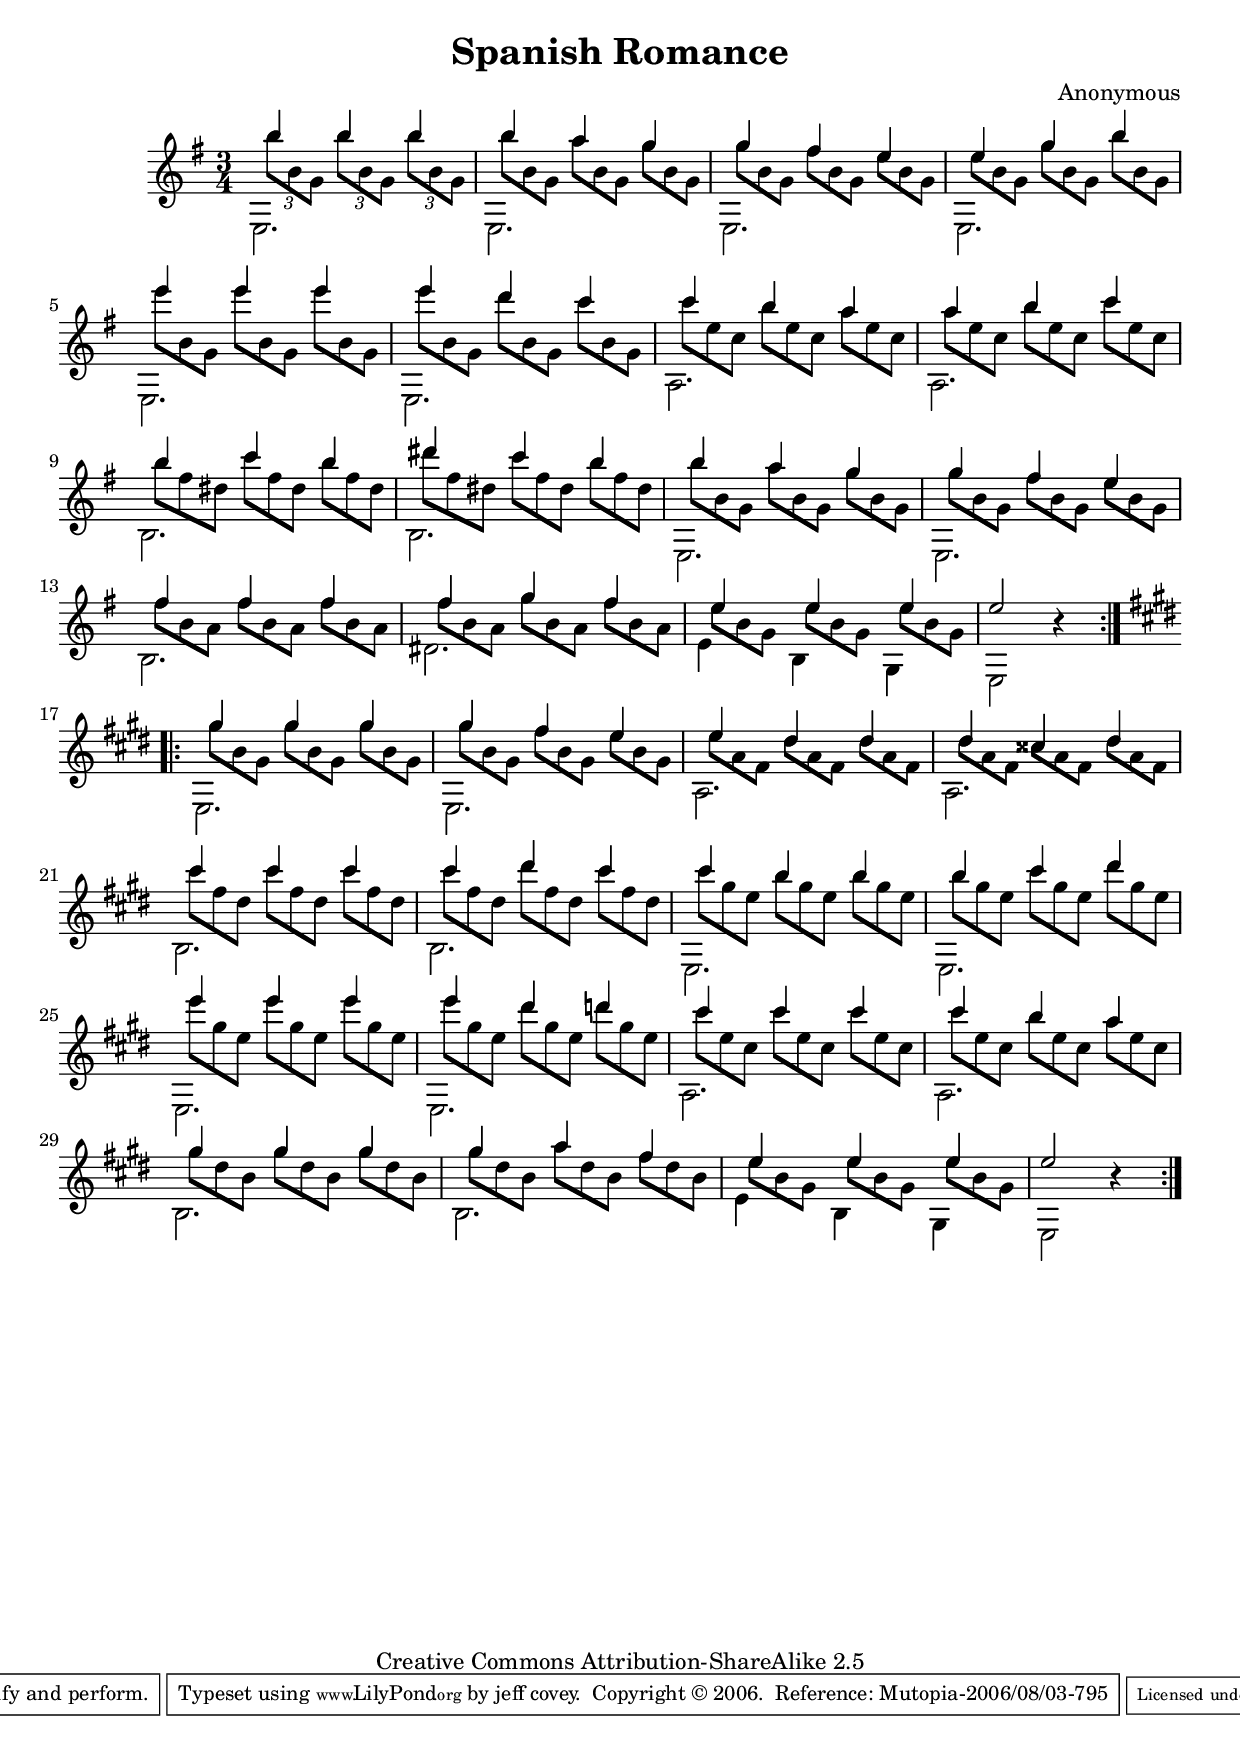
\header {
   title             = "Spanish Romance"
   composer          = "Anonymous"
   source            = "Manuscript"
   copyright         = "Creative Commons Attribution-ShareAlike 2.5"
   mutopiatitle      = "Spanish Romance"
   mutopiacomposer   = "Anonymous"
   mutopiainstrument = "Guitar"
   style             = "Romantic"
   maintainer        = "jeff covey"
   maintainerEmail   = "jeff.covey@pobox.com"
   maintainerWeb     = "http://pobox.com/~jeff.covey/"
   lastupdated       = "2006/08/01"
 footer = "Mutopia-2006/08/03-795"
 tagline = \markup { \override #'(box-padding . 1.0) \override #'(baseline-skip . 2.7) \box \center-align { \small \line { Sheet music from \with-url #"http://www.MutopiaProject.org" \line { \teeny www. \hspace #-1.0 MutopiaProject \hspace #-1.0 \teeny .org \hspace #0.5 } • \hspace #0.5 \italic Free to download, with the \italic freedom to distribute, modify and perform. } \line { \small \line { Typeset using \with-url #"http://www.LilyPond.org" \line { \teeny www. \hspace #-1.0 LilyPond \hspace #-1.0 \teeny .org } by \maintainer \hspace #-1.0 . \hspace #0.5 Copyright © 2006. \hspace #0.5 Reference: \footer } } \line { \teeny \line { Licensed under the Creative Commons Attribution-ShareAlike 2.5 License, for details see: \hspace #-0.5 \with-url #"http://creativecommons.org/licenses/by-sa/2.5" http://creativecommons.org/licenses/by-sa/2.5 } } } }
}

\version "2.7.40"

global =  {
   \set Staff.instrument = "Guitar"
   % lilytidy template: guitar
   \transposition c
   \set Staff.midiInstrument = "acoustic guitar (nylon)"
   % lilytidy template end
   
   \clef violin \time 3/4 \key g \major
   \repeat volta 2 { \skip 2.*16 }
   
   \key e \major
   \repeat volta 2 { \skip 2.*16 }
}

melody =  \relative c''' {
   \stemUp
   
   b4 b b                                              | % 1
   b a g                                               | % 2
   g fis e                                             | % 3
   e g b                                               | % 4
   e e e                                               | % 5
   e d c                                               | % 6
   c b a                                               | % 7
   a b c                                               | % 8
   b c b                                               | % 9
   dis c b                                             | % 10
   b a g                                               | % 11
   g fis e                                             | % 12
   fis fis fis                                         | % 13
   fis g fis                                           | % 14
   e e e                                               | % 15
   e2 r4                                               | % 16
   
   gis4 gis gis                                        | % 17
   gis fis e                                           | % 18
   e dis dis                                           | % 19
   dis cisis dis                                       | % 20
   cis' cis cis                                        | % 21
   cis dis cis                                         | % 22
   cis b b                                             | % 23
   b cis dis                                           | % 24
   e e e                                               | % 25
   e dis d                                             | % 26
   cis cis cis                                         | % 27
   cis b a                                             | % 28
   gis gis gis                                         | % 29
   gis a fis                                           | % 30
   e e e                                               | % 31
   e2 r4                                               | % 32
   
}

middlevoice =  \relative c'''  {
   \stemDown
   \set tupletSpannerDuration = #(ly:make-moment 1 4)
   
   \times 2/3 {
      
      \override Beam  #'positions = #'(-0.2 . -3)
      b8[ b, g] b'[ b, g] b'[ b, g]                    | % 1
      \override TupletNumber #'transparent = ##t
      b'[ b, g] a'[ b, g] g'[ b, g]                    | % 2
      g'[ b, g] fis'[ b, g] e'[ b g]                   | % 3
      e'[ b g] g'[ b, g] b'[ b, g]                     | % 4
      e''[ b, g] e''[ b, g] e''[ b, g]                 | % 5
      e''[ b, g] d''[ b, g] c'[ b, g]                  | % 6
      c'[ e, c] b'[ e, c] a'[ e c]                     | % 7
      a'[ e c] b'[ e, c] c'[ e, c]                     | % 8
      b'[ fis dis] c'[ fis, dis] b'[ fis dis]          | % 9
      dis'[ fis, dis] c'[ fis, dis] b'[ fis dis]       | % 10
      b'[ b, g] a'[ b, g] g'[ b, g]                    | % 11
      g'[ b, g] fis'[ b, g] e'[ b g]                   | % 12
      fis'[ b, a] fis'[ b, a] fis'[ b, a]              | % 13
      fis'[ b, a] g'[ b, a] fis'[ b, a]                | % 14
      e'[ b g] e'[ b g] e'[ b g]                       | % 15
      
   }
   
   \skip 2.*1                                          | % 16
   
   \times 2/3 {
      
      gis'8[ b, gis] gis'[ b, gis] gis'[ b, gis]       | % 17
      gis'[ b, gis] fis'[ b, gis] e'[ b gis]           | % 18
      e'[ a, fis] dis'[ a fis] dis'[ a fis]            | % 19
      dis'[ a fis] cisis'[ a fis] dis'[ a fis]         | % 20
      cis''[ fis, dis] cis'[ fis, dis] cis'[ fis, dis] | % 21
      cis'[ fis, dis] dis'[ fis, dis] cis'[ fis, dis]  | % 22
      cis'[ gis e] b'[ gis e] b'[ gis e]               | % 23
      b'[ gis e] cis'[ gis e] dis'[ gis, e]            | % 24
      e'[ gis, e] e'[ gis, e] e'[ gis, e]              | % 25
      e'[ gis, e] dis'[ gis, e] d'[ gis, e]            | % 26
      cis'[ e, cis] cis'[ e, cis] cis'[ e, cis]        | % 27
      cis'[ e, cis] b'[ e, cis] a'[ e cis]             | % 28
      gis'[ dis b] gis'[ dis b] gis'[ dis b]           | % 29
      gis'[ dis b] a'[ dis, b] fis'[ dis b]            | % 30
      e[ b gis] e'[ b gis] e'[ b gis]                  | % 31
      
   }
   
   \skip 2.*1                                          | % 32
}

bass = \relative c {
   \stemDown
   
   e2.                                                 | % 1
   e                                                   | % 2
   e                                                   | % 3
   e                                                   | % 4
   e                                                   | % 5
   e                                                   | % 6
   a                                                   | % 7
   a                                                   | % 8
   b                                                   | % 9
   b                                                   | % 10
   e,                                                  | % 11
   e                                                   | % 12
   b'                                                  | % 13
   dis                                                 | % 14
   e4 b g                                              | % 15
   e2 s4                                               | % 16
   
   e2.                                                 | % 17
   e                                                   | % 18
   a                                                   | % 19
   a                                                   | % 20
   b                                                   | % 21
   b                                                   | % 22
   e,                                                  | % 23
   e                                                   | % 24
   e                                                   | % 25
   e                                                   | % 26
   a                                                   | % 27
   a                                                   | % 28
   b                                                   | % 29
   b                                                   | % 30
   e4 b gis                                            | % 31
   e2 s4                                               | % 32
   
}

\score {
   \context Staff = "guitar" <<
      \global
      \context Voice = melodyvoice { \melody }
      \context Voice = middlevoice { \middlevoice }
      \context Voice = bassvoice { \bass }
   >>
   \layout { }
   \midi { \tempo 4 = 90 }
}

